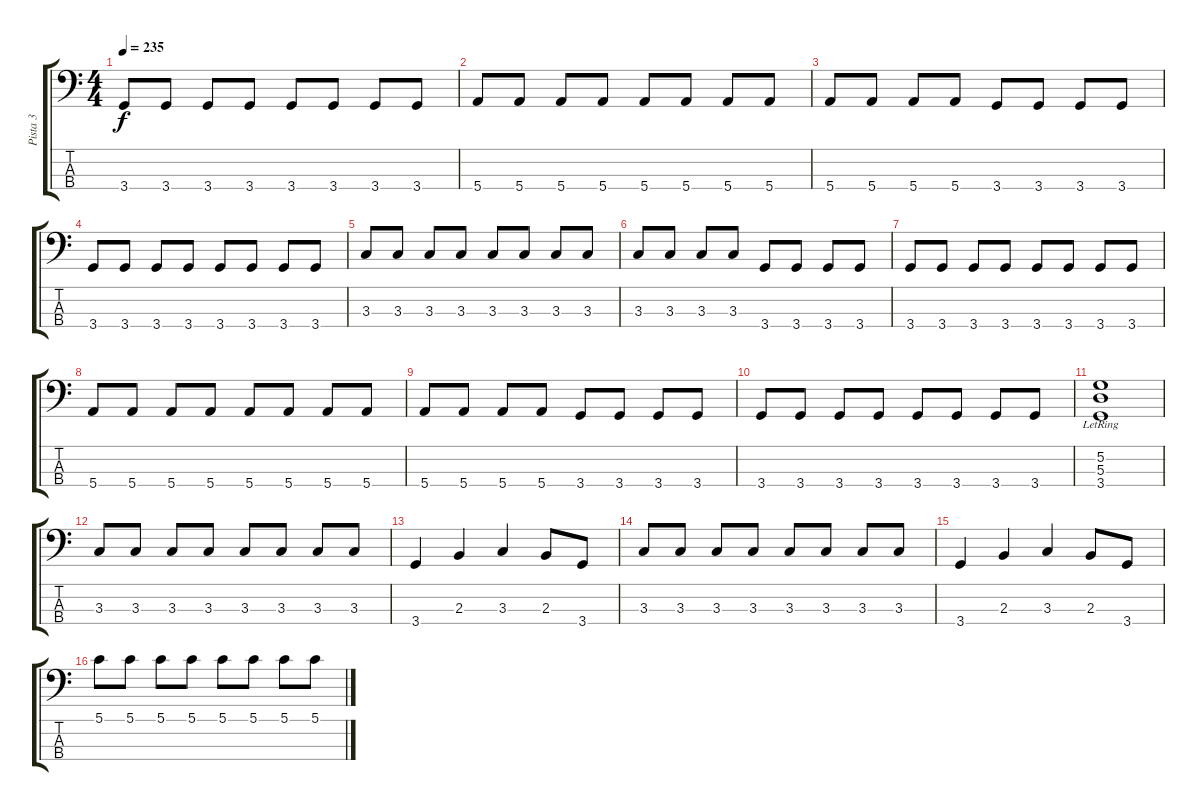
\track ("Pista 3" "Pista 3") {instrument electricbasspick}
\staff {score tabs}
\tuning (G2 D2 A1 E1) {hide}
\ts (4 4)
\tempo 235
\clef f4
\ks c
3.4.8{dy f} 3.4.8 3.4.8 3.4.8 3.4.8 3.4.8 3.4.8 3.4.8 |
5.4.8 5.4.8 5.4.8 5.4.8 5.4.8 5.4.8 5.4.8 5.4.8 |
5.4.8 5.4.8 5.4.8 5.4.8 3.4.8 3.4.8 3.4.8 3.4.8 |
3.4.8 3.4.8 3.4.8 3.4.8 3.4.8 3.4.8 3.4.8 3.4.8 |
3.3.8 3.3.8 3.3.8 3.3.8 3.3.8 3.3.8 3.3.8 3.3.8 |
3.3.8 3.3.8 3.3.8 3.3.8 3.4.8 3.4.8 3.4.8 3.4.8 |
3.4.8 3.4.8 3.4.8 3.4.8 3.4.8 3.4.8 3.4.8 3.4.8 |
5.4.8 5.4.8 5.4.8 5.4.8 5.4.8 5.4.8 5.4.8 5.4.8 |
5.4.8 5.4.8 5.4.8 5.4.8 3.4.8 3.4.8 3.4.8 3.4.8 |
3.4.8 3.4.8 3.4.8 3.4.8 3.4.8 3.4.8 3.4.8 3.4.8 |
(5.2{lr} 5.3 3.4).1 |
3.3.8 3.3.8 3.3.8 3.3.8 3.3.8 3.3.8 3.3.8 3.3.8 |
3.4.4 2.3.4 3.3.4 2.3.8 3.4.8 |
3.3.8 3.3.8 3.3.8 3.3.8 3.3.8 3.3.8 3.3.8 3.3.8 |
3.4.4 2.3.4 3.3.4 2.3.8 3.4.8 |
5.1.8 5.1.8 5.1.8 5.1.8 5.1.8 5.1.8 5.1.8 5.1.8
